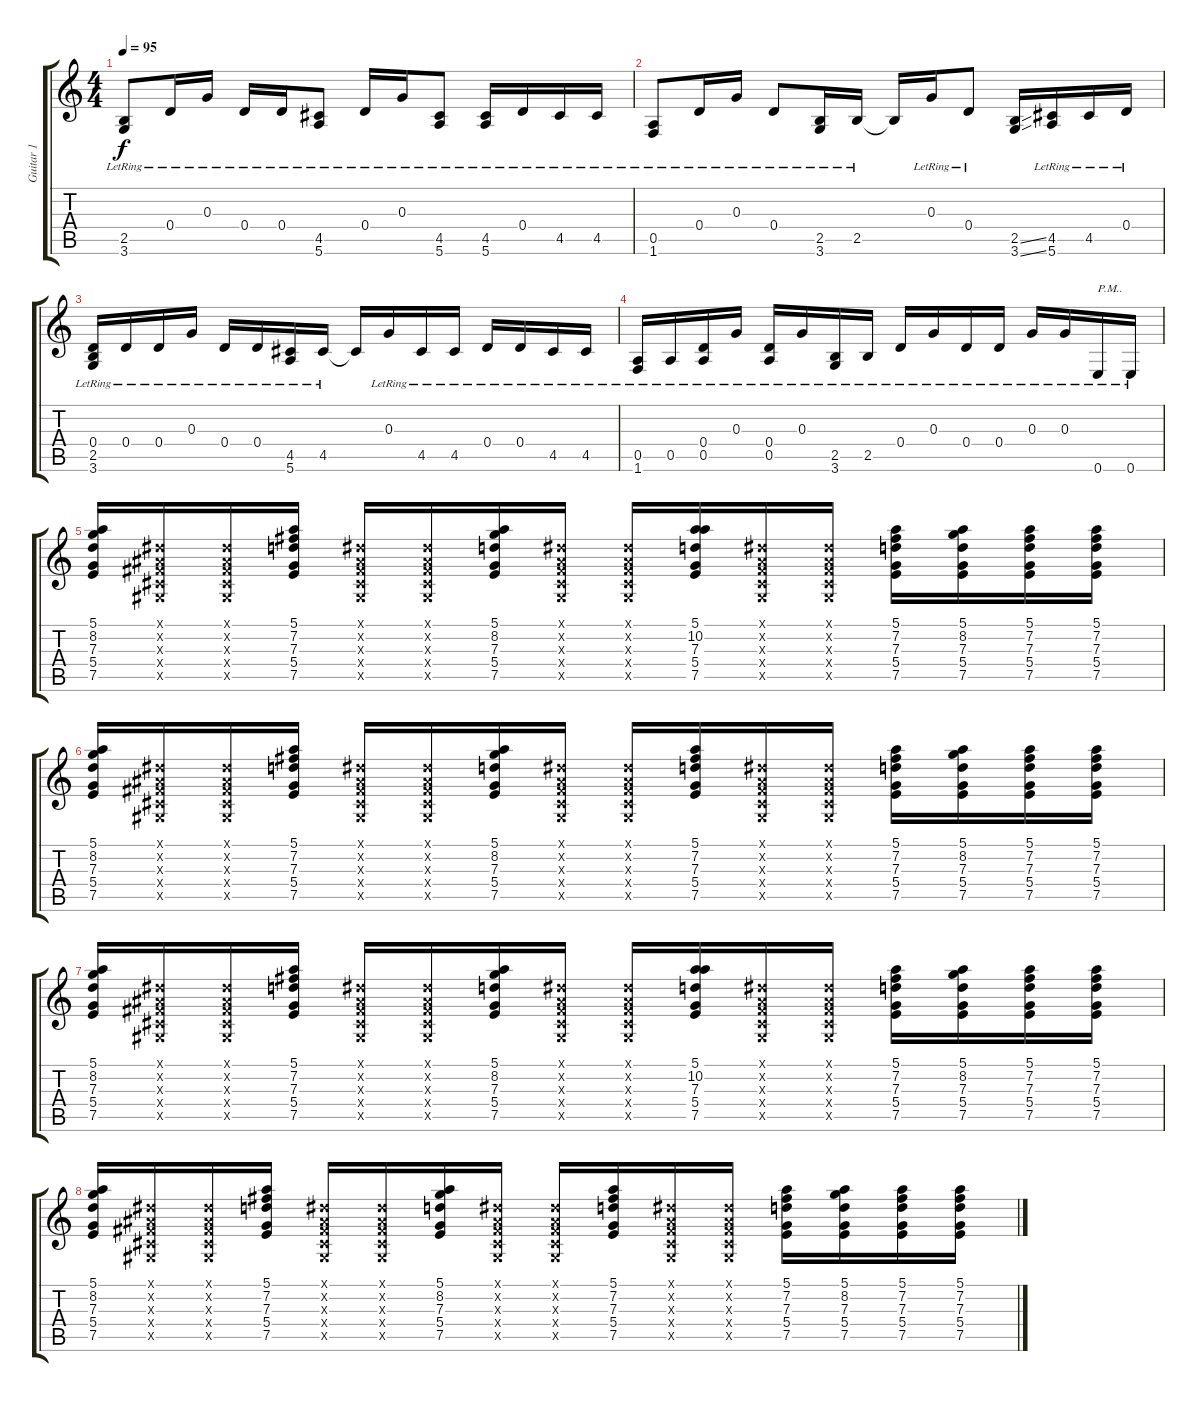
\track ("Guitar 1" "Guitar 1") {instrument overdrivenguitar}
\staff {score tabs}
\tuning (E4 B3 G3 D3 A2 E2) {hide}
\ts (4 4)
\tempo 95
\clef g2
\ks c
(2.5{lr} 3.6{lr}).8{dy f} 0.4{lr}.16 0.3{lr}.16 0.4{lr}.16 0.4{lr}.16 (4.5{lr} 5.6{lr}).8 0.4{lr}.16 0.3{lr}.16 (4.5{lr} 5.6{lr}).8 (4.5{lr} 5.6{lr}).16 0.4{lr}.16 4.5{lr}.16 4.5{lr}.16 |
(0.5{lr} 1.6{lr}).8 0.4{lr}.16 0.3{lr}.16 0.4{lr}.8 (2.5{lr} 3.6{lr}).16 2.5{lr}.16 2.5{t}.16 0.3{lr}.16 0.4{lr}.8 (2.5{ss} 3.6{ss}).16 (4.5{lr} 5.6{lr}).16 4.5{lr}.16 0.4{lr}.16 |
(0.4{lr} 2.5{lr} 3.6{lr}).16 0.4{lr}.16 0.4{lr}.16 0.3{lr}.16 0.4{lr}.16 0.4{lr}.16 (4.5{lr} 5.6{lr}).16 4.5{lr}.16 4.5{t}.16 0.3{lr}.16 4.5{lr}.16 4.5{lr}.16 0.4{lr}.16 0.4{lr}.16 4.5{lr}.16 4.5{lr}.16 |
(0.5{lr} 1.6{lr}).16 0.5{lr}.16 (0.4{lr} 0.5{lr}).16 0.3{lr}.16 (0.4{lr} 0.5{lr}).16 0.3{lr}.16 (2.5{lr} 3.6{lr}).16 2.5{lr}.16 0.4{lr}.16 0.3{lr}.16 0.4{lr}.16 0.4{lr}.16 0.3{lr}.16 0.3{lr}.16 0.6{lr}.16{txt "P.M.."} 0.6{lr}.16 |
(5.1 8.2 7.3 5.4 7.5).16 (-1.1{x} -1.2{x} -1.3{x} -1.4{x} -1.5{x}).16 (-1.1{x} -1.2{x} -1.3{x} -1.4{x} -1.5{x}).16 (5.1 7.2 7.3 5.4 7.5).16 (-1.1{x} -1.2{x} -1.3{x} -1.4{x} -1.5{x}).16 (-1.1{x} -1.2{x} -1.3{x} -1.4{x} -1.5{x}).16 (5.1 8.2 7.3 5.4 7.5).16 (-1.1{x} -1.2{x} -1.3{x} -1.4{x} -1.5{x}).16 (-1.1{x} -1.2{x} -1.3{x} -1.4{x} -1.5{x}).16 (5.1 10.2 7.3 5.4 7.5).16 (-1.1{x} -1.2{x} -1.3{x} -1.4{x} -1.5{x}).16 (-1.1{x} -1.2{x} -1.3{x} -1.4{x} -1.5{x}).16 (5.1 7.2 7.3 5.4 7.5).16 (5.1 8.2 7.3 5.4 7.5).16 (5.1 7.2 7.3 5.4 7.5).16 (5.1 7.2 7.3 5.4 7.5).16 |
(5.1 8.2 7.3 5.4 7.5).16 (-1.1{x} -1.2{x} -1.3{x} -1.4{x} -1.5{x}).16 (-1.1{x} -1.2{x} -1.3{x} -1.4{x} -1.5{x}).16 (5.1 7.2 7.3 5.4 7.5).16 (-1.1{x} -1.2{x} -1.3{x} -1.4{x} -1.5{x}).16 (-1.1{x} -1.2{x} -1.3{x} -1.4{x} -1.5{x}).16 (5.1 8.2 7.3 5.4 7.5).16 (-1.1{x} -1.2{x} -1.3{x} -1.4{x} -1.5{x}).16 (-1.1{x} -1.2{x} -1.3{x} -1.4{x} -1.5{x}).16 (5.1 7.2 7.3 5.4 7.5).16 (-1.1{x} -1.2{x} -1.3{x} -1.4{x} -1.5{x}).16 (-1.1{x} -1.2{x} -1.3{x} -1.4{x} -1.5{x}).16 (5.1 7.2 7.3 5.4 7.5).16 (5.1 8.2 7.3 5.4 7.5).16 (5.1 7.2 7.3 5.4 7.5).16 (5.1 7.2 7.3 5.4 7.5).16 |
(5.1 8.2 7.3 5.4 7.5).16 (-1.1{x} -1.2{x} -1.3{x} -1.4{x} -1.5{x}).16 (-1.1{x} -1.2{x} -1.3{x} -1.4{x} -1.5{x}).16 (5.1 7.2 7.3 5.4 7.5).16 (-1.1{x} -1.2{x} -1.3{x} -1.4{x} -1.5{x}).16 (-1.1{x} -1.2{x} -1.3{x} -1.4{x} -1.5{x}).16 (5.1 8.2 7.3 5.4 7.5).16 (-1.1{x} -1.2{x} -1.3{x} -1.4{x} -1.5{x}).16 (-1.1{x} -1.2{x} -1.3{x} -1.4{x} -1.5{x}).16 (5.1 10.2 7.3 5.4 7.5).16 (-1.1{x} -1.2{x} -1.3{x} -1.4{x} -1.5{x}).16 (-1.1{x} -1.2{x} -1.3{x} -1.4{x} -1.5{x}).16 (5.1 7.2 7.3 5.4 7.5).16 (5.1 8.2 7.3 5.4 7.5).16 (5.1 7.2 7.3 5.4 7.5).16 (5.1 7.2 7.3 5.4 7.5).16 |
(5.1 8.2 7.3 5.4 7.5).16 (-1.1{x} -1.2{x} -1.3{x} -1.4{x} -1.5{x}).16 (-1.1{x} -1.2{x} -1.3{x} -1.4{x} -1.5{x}).16 (5.1 7.2 7.3 5.4 7.5).16 (-1.1{x} -1.2{x} -1.3{x} -1.4{x} -1.5{x}).16 (-1.1{x} -1.2{x} -1.3{x} -1.4{x} -1.5{x}).16 (5.1 8.2 7.3 5.4 7.5).16 (-1.1{x} -1.2{x} -1.3{x} -1.4{x} -1.5{x}).16 (-1.1{x} -1.2{x} -1.3{x} -1.4{x} -1.5{x}).16 (5.1 7.2 7.3 5.4 7.5).16 (-1.1{x} -1.2{x} -1.3{x} -1.4{x} -1.5{x}).16 (-1.1{x} -1.2{x} -1.3{x} -1.4{x} -1.5{x}).16 (5.1 7.2 7.3 5.4 7.5).16 (5.1 8.2 7.3 5.4 7.5).16 (5.1 7.2 7.3 5.4 7.5).16 (5.1 7.2 7.3 5.4 7.5).16
